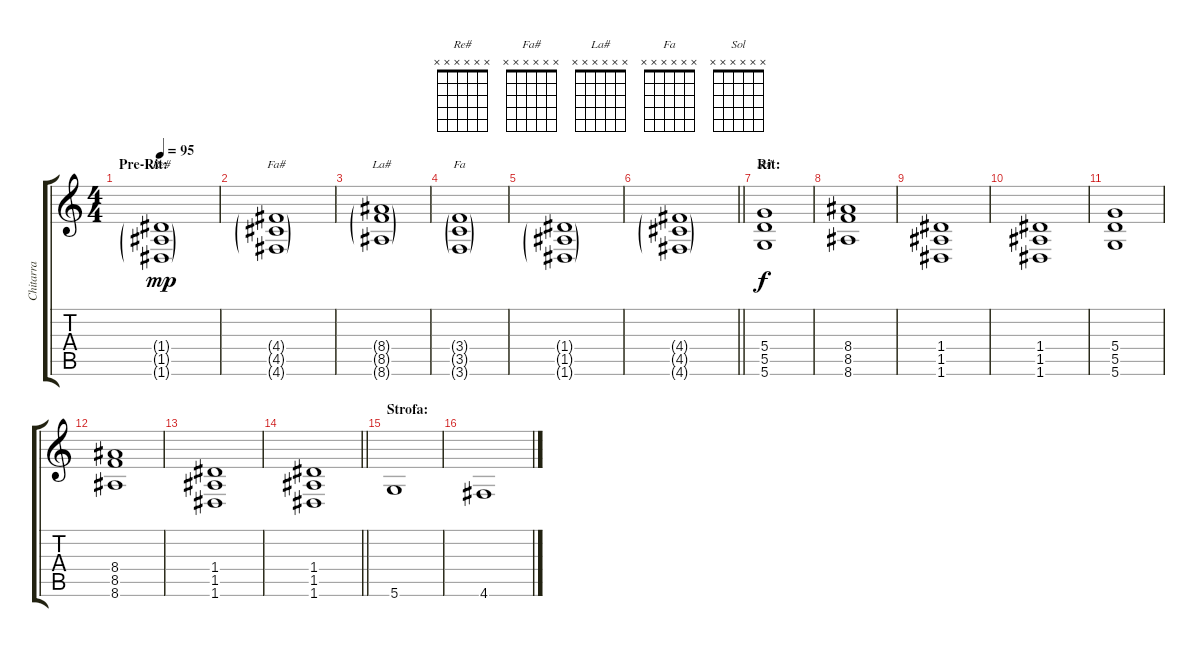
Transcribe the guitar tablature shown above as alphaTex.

\track ("Chitarra" "Chitarra") {instrument overdrivenguitar}
\staff {score tabs}
\tuning (E4 B3 G3 D3 A2 D2) {hide}
\chord ("Re#" x x x x x x)
\chord ("Fa#" x x x x x x)
\chord ("La#" x x x x x x)
\chord ("Fa" x x x x x x)
\chord ("Sol" x x x x x x)
\ts (4 4)
\section ("" "Pre-Rit:")
\tempo 95
\clef g2
\ks c
(1.4{g} 1.5{g} 1.6{g}).1{ch "Re#" dy mp} |
(4.4{g} 4.5{g} 4.6{g}).1{ch "Fa#"} |
(8.4{g} 8.5{g} 8.6{g}).1{ch "La#"} |
(3.4{g} 3.5{g} 3.6{g}).1{ch "Fa"} |
(1.4{g} 1.5{g} 1.6{g}).1 |
\barLineRight lightlight
(4.4{g} 4.5{g} 4.6{g}).1 |
\section ("" "Rit:")
(5.4 5.5 5.6).1{ch "Sol" dy f} |
(8.4 8.5 8.6).1 |
(1.4 1.5 1.6).1 |
(1.4 1.5 1.6).1 |
(5.4 5.5 5.6).1 |
(8.4 8.5 8.6).1 |
(1.4 1.5 1.6).1 |
\barLineRight lightlight
(1.4 1.5 1.6).1 |
\section ("" "Strofa:")
5.6.1 |
4.6.1
